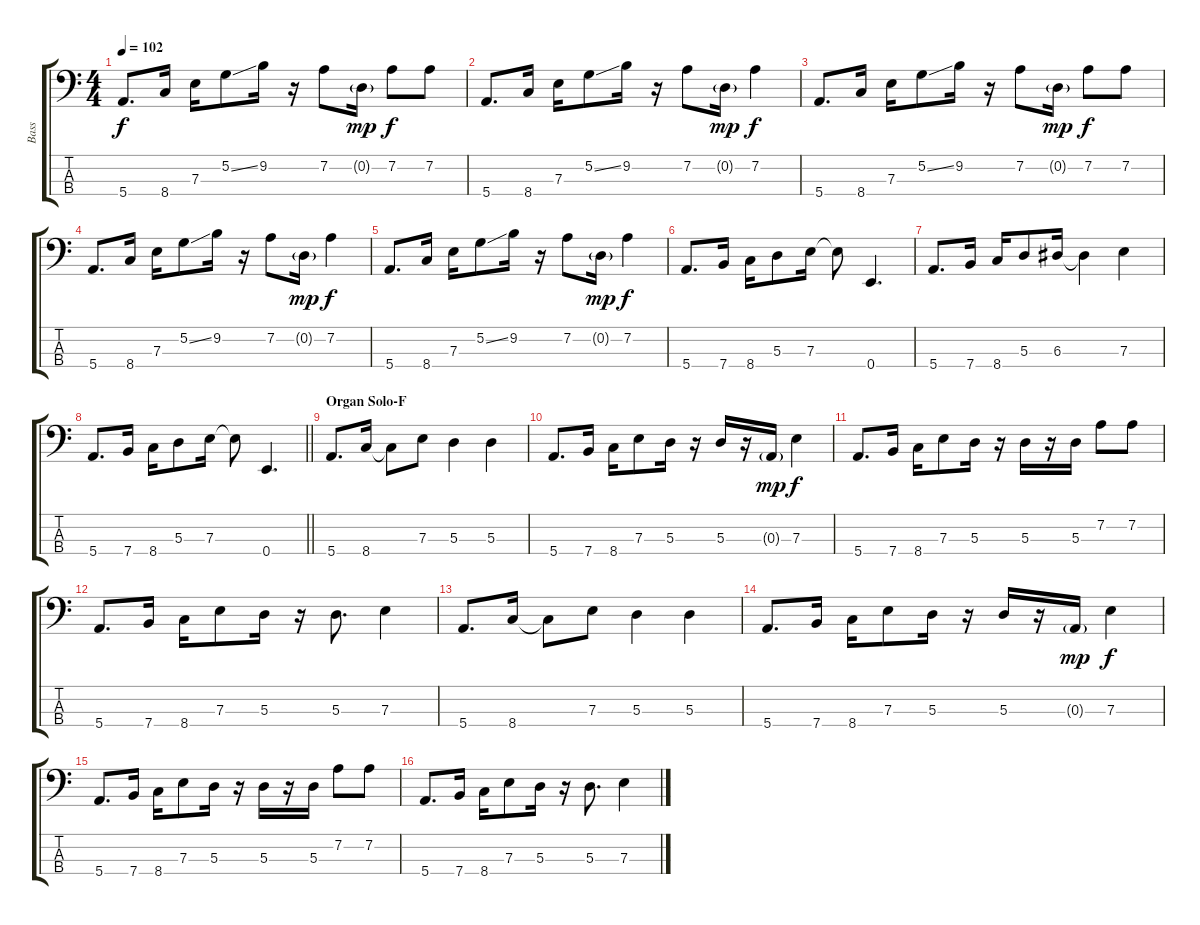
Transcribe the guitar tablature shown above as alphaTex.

\track ("Bass" "Bass") {instrument electricbassfinger}
\staff {score tabs}
\tuning (G2 D2 A1 E1) {hide}
\ts (4 4)
\tempo 102
\clef f4
\ks c
5.4.8{d dy f} 8.4.16 7.3.16 5.2{ss}.8 9.2.16 r.16 7.2.8 0.2{g}.16{dy mp} 7.2.8{dy f} 7.2.8 |
5.4.8{d} 8.4.16 7.3.16 5.2{ss}.8 9.2.16 r.16 7.2.8 0.2{g}.16{dy mp} 7.2.4{dy f} |
5.4.8{d} 8.4.16 7.3.16 5.2{ss}.8 9.2.16 r.16 7.2.8 0.2{g}.16{dy mp} 7.2.8{dy f} 7.2.8 |
5.4.8{d} 8.4.16 7.3.16 5.2{ss}.8 9.2.16 r.16 7.2.8 0.2{g}.16{dy mp} 7.2.4{dy f} |
5.4.8{d} 8.4.16 7.3.16 5.2{ss}.8 9.2.16 r.16 7.2.8 0.2{g}.16{dy mp} 7.2.4{dy f} |
5.4.8{d} 7.4.16 8.4.16 5.3.8 7.3.16 7.3{t}.8 0.4.4{d} |
5.4.8{d} 7.4.16 8.4.16 5.3.8 6.3.16 6.3{t}.4 7.3.4 |
\barLineRight lightlight
5.4.8{d} 7.4.16 8.4.16 5.3.8 7.3.16 7.3{t}.8 0.4.4{d} |
\section ("" "Organ Solo-F")
5.4.8{d} 8.4.16 8.4{t}.8 7.3.8 5.3.4 5.3.4 |
5.4.8{d} 7.4.16 8.4.16 7.3.8 5.3.16 r.16 5.3.16 r.16 0.3{g}.16{dy mp} 7.3.4{dy f} |
5.4.8{d} 7.4.16 8.4.16 7.3.8 5.3.16 r.16 5.3.16 r.16 5.3.16 7.2.8 7.2.8 |
5.4.8{d} 7.4.16 8.4.16 7.3.8 5.3.16 r.16 5.3.8{d} 7.3.4 |
5.4.8{d} 8.4.16 8.4{t}.8 7.3.8 5.3.4 5.3.4 |
5.4.8{d} 7.4.16 8.4.16 7.3.8 5.3.16 r.16 5.3.16 r.16 0.3{g}.16{dy mp} 7.3.4{dy f} |
5.4.8{d} 7.4.16 8.4.16 7.3.8 5.3.16 r.16 5.3.16 r.16 5.3.16 7.2.8 7.2.8 |
5.4.8{d} 7.4.16 8.4.16 7.3.8 5.3.16 r.16 5.3.8{d} 7.3.4
